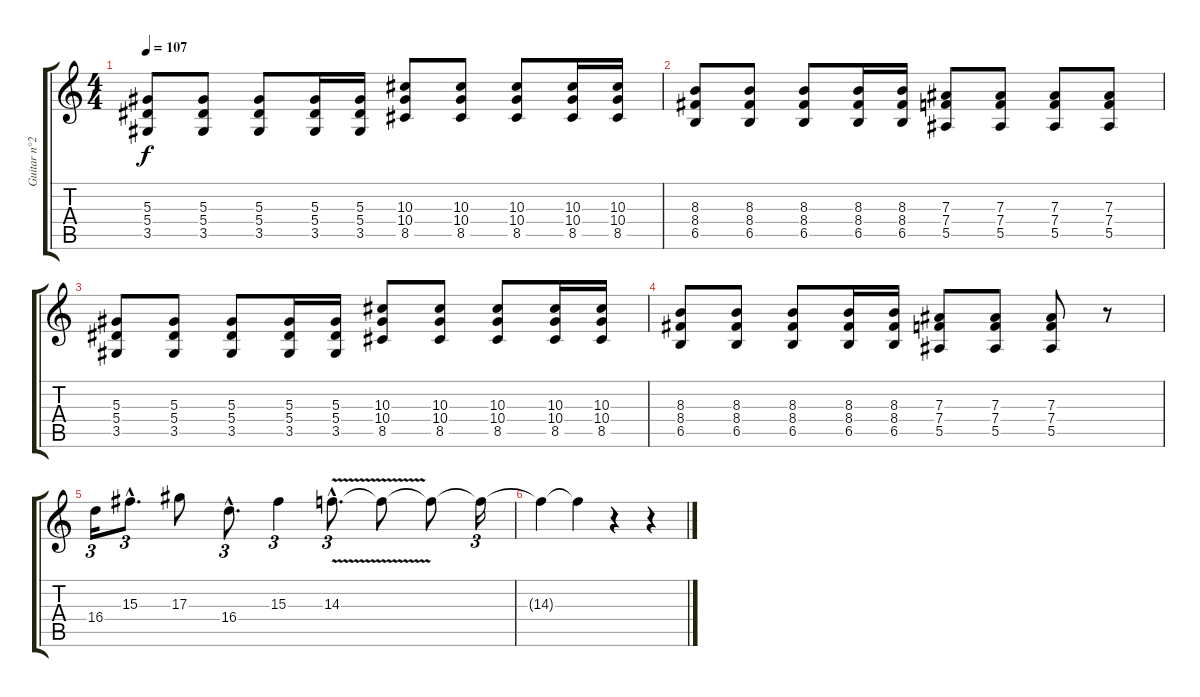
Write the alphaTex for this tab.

\track ("Guitar n°2" "Guitar n°2") {instrument overdrivenguitar}
\staff {score tabs}
\tuning (C4 G3 Eb3 Bb2 F2 C2) {hide}
\ts (4 4)
\tempo 107
\clef g2
\ks c
(5.3 5.4 3.5).8{dy f} (5.3 5.4 3.5).8 (5.3 5.4 3.5).8 (5.3 5.4 3.5).16 (5.3 5.4 3.5).16 (10.3 10.4 8.5).8 (10.3 10.4 8.5).8 (10.3 10.4 8.5).8 (10.3 10.4 8.5).16 (10.3 10.4 8.5).16 |
(8.3 8.4 6.5).8 (8.3 8.4 6.5).8 (8.3 8.4 6.5).8 (8.3 8.4 6.5).16 (8.3 8.4 6.5).16 (7.3 7.4 5.5).8 (7.3 7.4 5.5).8 (7.3 7.4 5.5).8 (7.3 7.4 5.5).8 |
(5.3 5.4 3.5).8 (5.3 5.4 3.5).8 (5.3 5.4 3.5).8 (5.3 5.4 3.5).16 (5.3 5.4 3.5).16 (10.3 10.4 8.5).8 (10.3 10.4 8.5).8 (10.3 10.4 8.5).8 (10.3 10.4 8.5).16 (10.3 10.4 8.5).16 |
(8.3 8.4 6.5).8 (8.3 8.4 6.5).8 (8.3 8.4 6.5).8 (8.3 8.4 6.5).16 (8.3 8.4 6.5).16 (7.3 7.4 5.5).8 (7.3 7.4 5.5).8 (7.3 7.4 5.5).8 r.8 |
16.4.16{tu (3 2) volume 10} 15.3{hac}.8{d tu (3 2)} 17.3.8 16.4{hac}.8{d tu (3 2)} 15.3.4{tu (3 2)} 14.3{v hac}.8{d tu (3 2)} 14.3{t}.8 14.3{t}.8 14.3{t}.16{tu (3 2)} |
14.3{t}.4 14.3{t}.4 r.4 r.4
